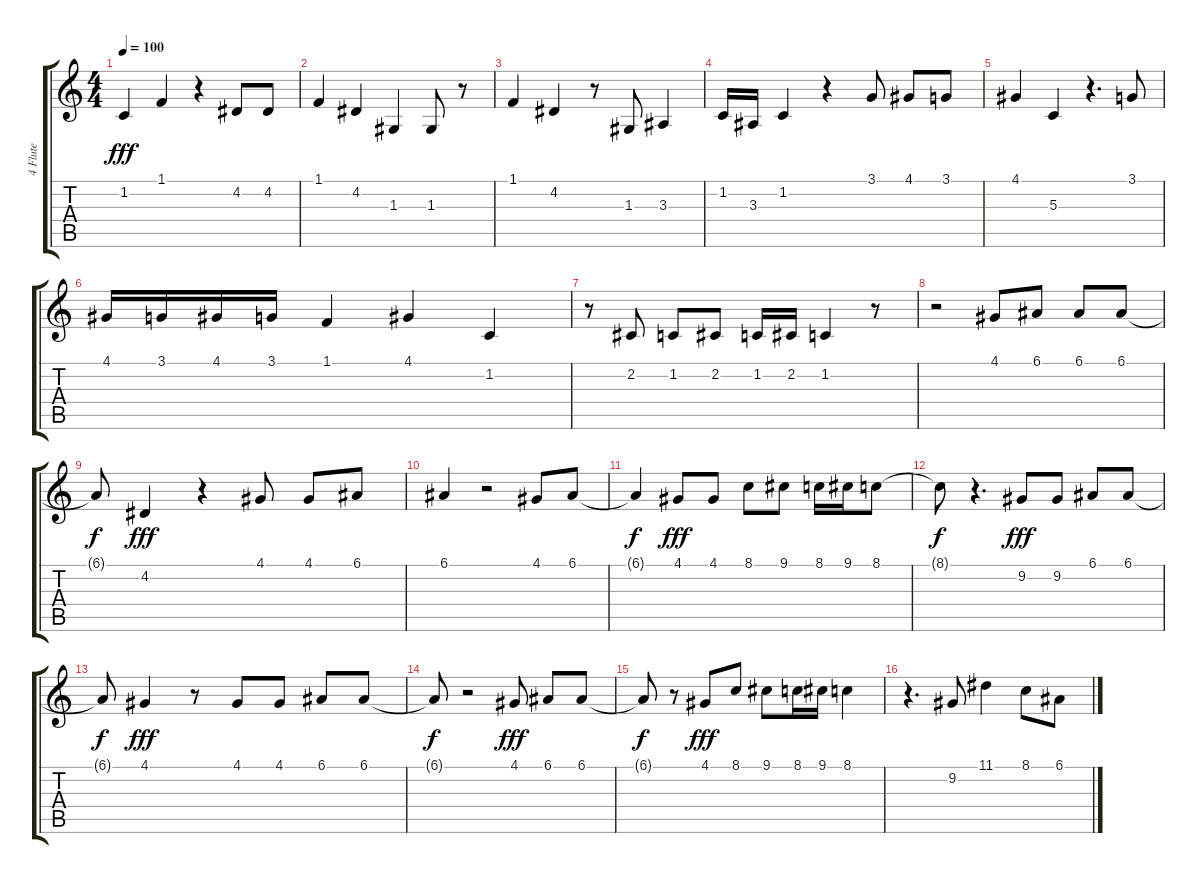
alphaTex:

\track ("4 Flute" "4 Flute") {instrument tenorsax}
\staff {score tabs}
\tuning (E4 B3 G3 D3 A2 E2) {hide}
\ts (4 4)
\tempo 100
\clef g2
\ks c
1.2.4{dy fff} 1.1.4 r.4 4.2.8 4.2.8 |
1.1.4 4.2.4 1.3.4 1.3.8 r.8 |
1.1.4 4.2.4 r.8 1.3.8 3.3.4 |
1.2.16 3.3.16 1.2.4 r.4 3.1.8 4.1.8 3.1.8 |
4.1.4 5.3.4 r.4{d} 3.1.8 |
4.1.16 3.1.16 4.1.16 3.1.16 1.1.4 4.1.4 1.2.4 |
r.8 2.2.8 1.2.8 2.2.8 1.2.16 2.2.16 1.2.4 r.8 |
r.2 4.1.8 6.1.8 6.1.8 6.1.8 |
6.1{t}.8{dy f} 4.2.4{dy fff} r.4 4.1.8 4.1.8 6.1.8 |
6.1.4 r.2 4.1.8 6.1.8 |
6.1{t}.4{dy f} 4.1.8{dy fff} 4.1.8 8.1.8 9.1.8 8.1.16 9.1.16 8.1.8 |
8.1{t}.8{dy f} r.4{d} 9.2.8{dy fff} 9.2.8 6.1.8 6.1.8 |
6.1{t}.8{dy f} 4.1.4{dy fff} r.8 4.1.8 4.1.8 6.1.8 6.1.8 |
6.1{t}.8{dy f} r.2 4.1.8{dy fff} 6.1.8 6.1.8 |
6.1{t}.8{dy f} r.8 4.1.8{dy fff} 8.1.8 9.1.8 8.1.16 9.1.16 8.1.4 |
r.4{d} 9.2.8 11.1.4 8.1.8 6.1.8
